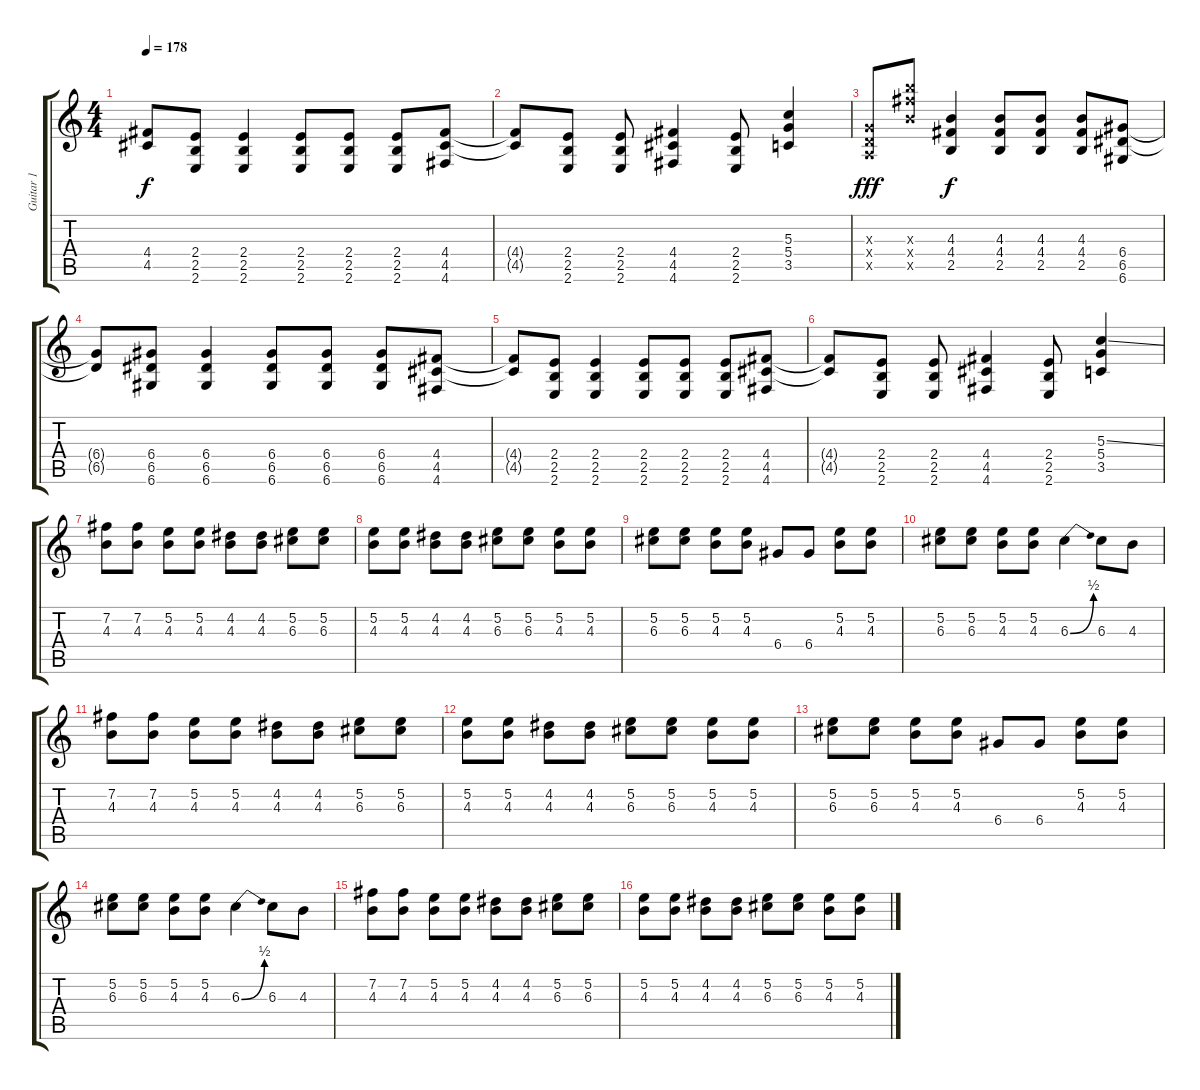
\track ("Guitar 1" "Guitar 1") {instrument distortionguitar}
\staff {score tabs}
\tuning (E4 B3 G3 D3 A2 D2) {hide}
\ts (4 4)
\tempo 178
\clef g2
\ks c
(4.4{t} 4.5{t}).8{dy f} (2.4 2.5 2.6).8 (2.4 2.5 2.6).4 (2.4 2.5 2.6).8 (2.4 2.5 2.6).8 (2.4 2.5 2.6).8 (4.4 4.5 4.6).8 |
(4.4{t} 4.5{t}).8 (2.4 2.5 2.6).8 (2.4 2.5 2.6).8 (4.4 4.5 4.6).4 (2.4 2.5 2.6).8 (5.3 5.4 3.5).4 |
(0.3{x} 0.4{x} 0.5{x}).8{dy fff} (16.3{x} 16.4{x} 14.5{x}).8 (4.3 4.4 2.5).4{dy f} (4.3 4.4 2.5).8 (4.3 4.4 2.5).8 (4.3 4.4 2.5).8 (6.4 6.5 6.6).8 |
(6.4{t} 6.5{t}).8 (6.4 6.5 6.6).8 (6.4 6.5 6.6).4 (6.4 6.5 6.6).8 (6.4 6.5 6.6).8 (6.4 6.5 6.6).8 (4.4 4.5 4.6).8 |
(4.4{t} 4.5{t}).8 (2.4 2.5 2.6).8 (2.4 2.5 2.6).4 (2.4 2.5 2.6).8 (2.4 2.5 2.6).8 (2.4 2.5 2.6).8 (4.4 4.5 4.6).8 |
(4.4{t} 4.5{t}).8 (2.4 2.5 2.6).8 (2.4 2.5 2.6).8 (4.4 4.5 4.6).4 (2.4 2.5 2.6).8 (5.3{ss} 5.4 3.5).4 |
(7.2 4.3).8 (7.2 4.3).8 (5.2 4.3).8 (5.2 4.3).8 (4.2 4.3).8 (4.2 4.3).8 (5.2 6.3).8 (5.2 6.3).8 |
(5.2 4.3).8 (5.2 4.3).8 (4.2 4.3).8 (4.2 4.3).8 (5.2 6.3).8 (5.2 6.3).8 (5.2 4.3).8 (5.2 4.3).8 |
(5.2 6.3).8 (5.2 6.3).8 (5.2 4.3).8 (5.2 4.3).8 6.4.8 6.4.8 (5.2 4.3).8 (5.2 4.3).8 |
(5.2 6.3).8 (5.2 6.3).8 (5.2 4.3).8 (5.2 4.3).8 6.3{be (bend 0 0 60 2)}.4 6.3.8 4.3.8 |
(7.2 4.3).8 (7.2 4.3).8 (5.2 4.3).8 (5.2 4.3).8 (4.2 4.3).8 (4.2 4.3).8 (5.2 6.3).8 (5.2 6.3).8 |
(5.2 4.3).8 (5.2 4.3).8 (4.2 4.3).8 (4.2 4.3).8 (5.2 6.3).8 (5.2 6.3).8 (5.2 4.3).8 (5.2 4.3).8 |
(5.2 6.3).8 (5.2 6.3).8 (5.2 4.3).8 (5.2 4.3).8 6.4.8 6.4.8 (5.2 4.3).8 (5.2 4.3).8 |
(5.2 6.3).8 (5.2 6.3).8 (5.2 4.3).8 (5.2 4.3).8 6.3{be (bend 0 0 60 2)}.4 6.3.8 4.3.8 |
(7.2 4.3).8 (7.2 4.3).8 (5.2 4.3).8 (5.2 4.3).8 (4.2 4.3).8 (4.2 4.3).8 (5.2 6.3).8 (5.2 6.3).8 |
(5.2 4.3).8 (5.2 4.3).8 (4.2 4.3).8 (4.2 4.3).8 (5.2 6.3).8 (5.2 6.3).8 (5.2 4.3).8 (5.2 4.3).8
